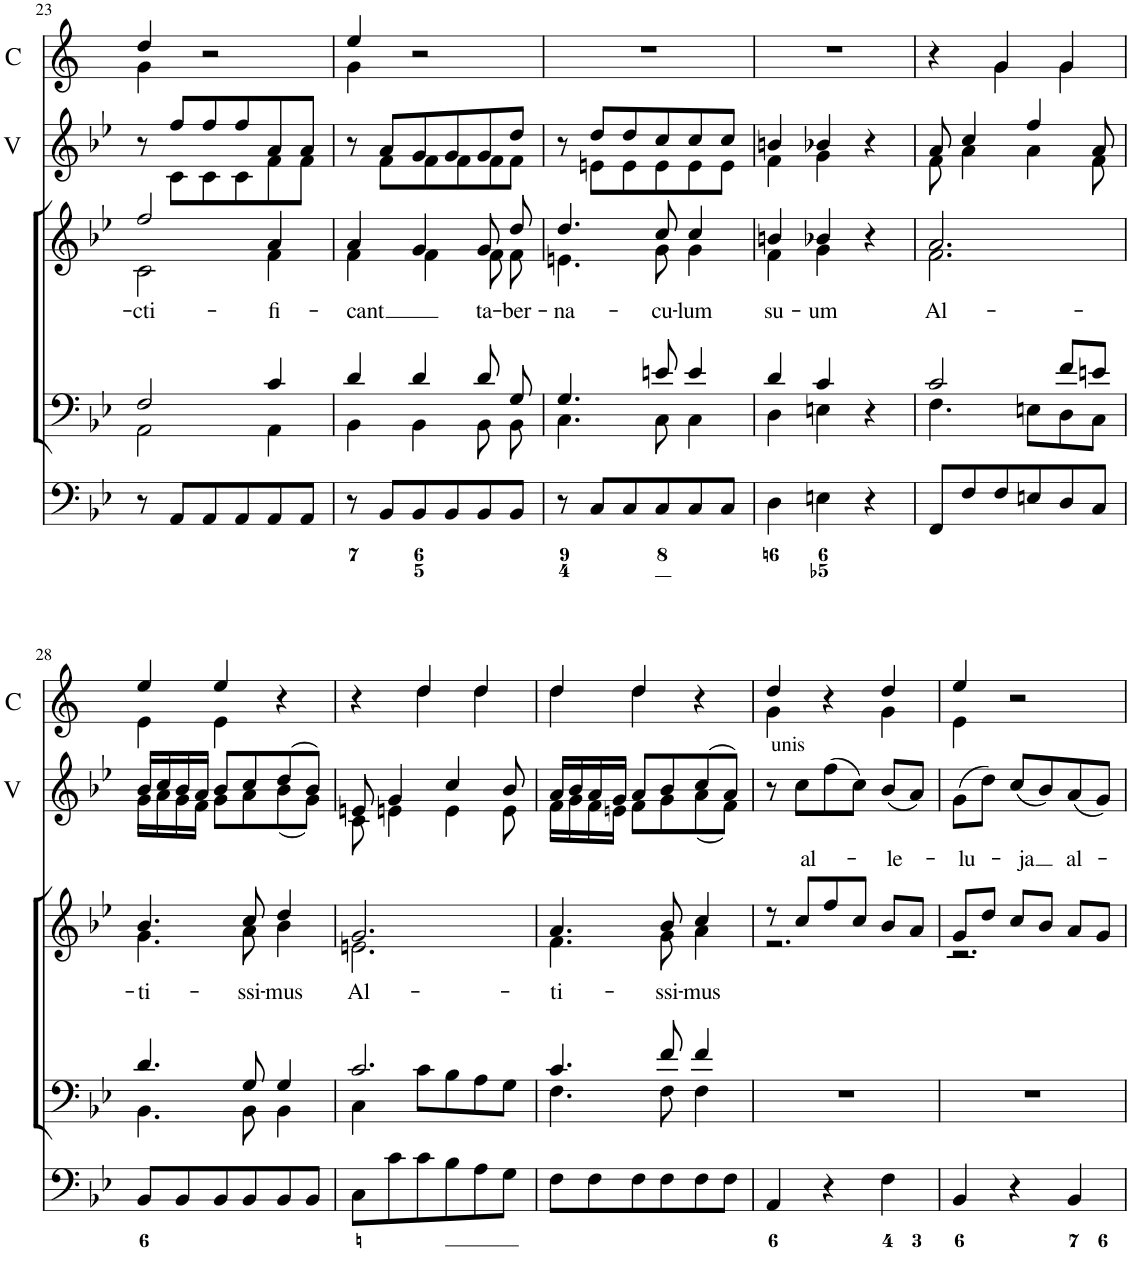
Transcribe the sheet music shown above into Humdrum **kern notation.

**kern	**kern	**kern	**text	**kern	**kern	**kern	**kern
*part7	*part6	*part5	*part5	*part4	*part3	*part2	*part1
*staff7	*staff6	*staff5	*staff5	*staff4	*staff3	*staff2	*staff1
*I"Organ	*I"Voice	*I"Voice	*	*I"Violin	*I"Violin	*I"2 Violini	*I"Clarini in Bb
*	*	*	*	*I'Vln.	*I'Vln.	*I'V	*I'C
!!LO:PB:g=z
*clefF4	*clefF4	*clefG2	*	*clefG2	*clefG2	*clefG2	*clefG2
*	*	*	*	*	*	*	*Trd1c2
*k[b-e-]	*k[b-e-]	*k[b-e-]	*	*k[b-e-]	*k[b-e-]	*k[b-e-]	*k[]
*M3/4	*M3/4	*M3/4	*	*M3/4	*M3/4	*M3/4	*M3/4
=23	=23	=23	=23	=23	=23	=23	=23
*	*^	*^	*	*	*	*	*
!	!	!	!	!	!LO:LY:b	!	!	!	!
*	*	*	*	*	*	*	*	*^	*^
8r	2F/	2AA\	2ff/	2c\	-cti-	8r	8r	8r	8ryy	4dd/	4g\
8AA/L	.	.	.	.	.	8c	8ff	8ff/L	8c\L	.	.
8AA/	.	.	.	.	.	8c/L	8ff\L	8ff/	8c\	2r	2ryy
8AA/	.	.	.	.	.	8c/J	8ff\J	8ff/	8c\	.	.
!	!	!	!	!	!LO:LY:b	!	!	!	!	!	!
8AA/	4c/	4AA\	4a/	4f\	-fi-	8f/L	8a/L	8a/	8f\	.	.
8AA/J	.	.	.	.	.	8f/J	8a/J	8a/J	8f\J	.	.
=24	=24	=24	=24	=24	=24	=24	=24	=24	=24	=24	=24
!	!	!	!	!	!LO:LY:b	!	!	!	!	!	!
8r	4d/	4BB-\	4a/	4f\	-cant	8r	8r	8r	8ryy	4ee/	4g\
8BB-/L	.	.	.	.	.	8f	8a	8a/L	8f\L	.	.
8BB-/	4d/	4BB-\	4g/	4f\	.	8f/L	8g/L	8g/	8f\	2r	2ryy
8BB-/	.	.	.	.	.	8f/J	8g/J	8g/	8f\	.	.
!	!	!	!	!	!LO:LY:b	!	!	!	!	!	!
8BB-/	8d/	8BB-\	8g/	8f\	ta-	8f/L	8g\L	8g/	8f\	.	.
!	!	!	!	!	!LO:LY:b	!	!	!	!	!	!
8BB-/J	8G/	8BB-\	8dd/	8f\	-ber-	8f/J	8dd\J	8dd/J	8f\J	.	.
*	*	*	*	*	*	*	*	*	*	*v	*v
=25	=25	=25	=25	=25	=25	=25	=25	=25	=25	=25
!	!	!	!	!	!LO:LY:b	!	!	!	!	!
8r	4.G/	4.C\	4.dd/	4.en\	-na-	8r	8r	8r	8ryy	2.r
8C/L	.	.	.	.	.	8en	8dd	8dd/L	8en\L	.
8C/	.	.	.	.	.	8e/L	8dd\L	8dd/	8e\	.
!	!	!	!	!	!LO:LY:b	!	!	!	!	!
8C/	8en/	8C\	8cc/	8g\	-cu-	8e/J	8cc\J	8cc/	8e\	.
!	!	!	!	!	!LO:LY:b	!	!	!	!	!
8C/	4e/	4C\	4cc/	4g\	-lum	8e/L	8cc\L	8cc/	8e\	.
8C/J	.	.	.	.	.	8e/J	8cc\J	8cc/J	8e\J	.
=26	=26	=26	=26	=26	=26	=26	=26	=26	=26	=26
!	!	!	!	!	!LO:LY:b	!	!	!	!	!
4D\	4d/	4D\	4bn/	4f\	su-	4f	4bn	4bn/	4f\	2.r
!	!	!	!	!	!LO:LY:b	!	!	!	!	!
4En\	4c/	4En\	4b-X/	4g\	-um	4g	4b-X	4b-X/	4g\	.
4r	4r	4ryy	4r	4ryy	.	4r	4r	4r	4ryy	.
=27	=27	=27	=27	=27	=27	=27	=27	=27	=27	=27
!	!	!	!	!	!LO:LY:b	!	!	!	!	!
*	*	*	*	*	*	*	*	*	*	*^
8FF/L	2c/	4.F\	2.a/	2.f\	Al-	8f	8a	8a/	8f\	4r	4ryy
8F/	.	.	.	.	.	4a	4cc	4cc/	4a\	.	.
8F/	.	.	.	.	.	.	.	.	.	4g/	4g\
8En/	.	8En\L	.	.	.	4a	4ff	4ff/	4a\	.	.
8D/	8f/L	8D\	.	.	.	.	.	.	.	4g/	4g\
8C/J	8en/J	8C\J	.	.	.	8f	8a	8a/	8f\	.	.
!!LO:LB:g=z	!!
=28	=28	=28	=28	=28	=28	=28	=28	=28	=28	=28	=28
!	!	!	!	!	!LO:LY:b	!	!	!	!	!	!
8BB-/L	4.d/	4.BB-\	4.b-/	4.g\	-ti-	16g/LL	16b-/LL	16b-/LL	16g\LL	4ee/	4e\
.	.	.	.	.	.	16a/J	16cc/J	16cc/	16a\	.	.
8BB-/	.	.	.	.	.	16g/L	16b-/L	16b-/	16g\	.	.
.	.	.	.	.	.	16f/JJ	16a/JJ	16a/JJ	16f\JJ	.	.
8BB-/	.	.	.	.	.	8g/L	8b-\L	8b-/L	8g\L	4ee/	4e\
!	!	!	!	!	!LO:LY:b	!	!	!	!	!	!
8BB-/	8G/	8BB-\	8cc/	8a\	-ssi-	8a/J	8cc\J	8cc/	8a\	.	.
!	!	!	!	!	!LO:LY:b	!	!	!	!	!	!
8BB-/	4G/	4BB-\	4dd/	4b-\	-mus	(8b-/L	(8dd\L	(8dd/	(8b-\	4r	4ryy
8BB-/J	.	.	.	.	.	8g/J)	8b-\J)	8b-/J)	8g\J)	.	.
=29	=29	=29	=29	=29	=29	=29	=29	=29	=29	=29	=29
!	!	!	!	!	!LO:LY:b	!	!	!	!	!	!
8C\L	2.c/	4C\	2.g/	2.en\	Al-	8c	8en	8en/	8c\	4r	4ryy
8c\	.	.	.	.	.	4en	4g	4g/	4en\	.	.
8c\	.	8c\L	.	.	.	.	.	.	.	4dd/	4dd\
8B-\	.	8B-\	.	.	.	4e	4cc	4cc/	4e\	.	.
8A\	.	8A\	.	.	.	.	.	.	.	4dd/	4dd\
8G\J	.	8G\J	.	.	.	8e	8b-	8b-/	8e\	.	.
=30	=30	=30	=30	=30	=30	=30	=30	=30	=30	=30	=30
!	!	!	!	!	!LO:LY:b	!	!	!	!	!	!
8F\L	4.c/	4.F\	4.a/	4.f\	-ti-	16f/LL	16a/LL	16a/LL	16f\LL	4dd/	4dd\
.	.	.	.	.	.	16g/J	16b-/J	16b-/	16g\	.	.
8F\	.	.	.	.	.	16f/L	16a/L	16a/	16f\	.	.
.	.	.	.	.	.	16en/JJ	16g/JJ	16g/JJ	16en\JJ	.	.
8F\	.	.	.	.	.	8f/L	8a/L	8a/L	8f\L	4dd/	4dd\
!	!	!	!	!	!LO:LY:b	!	!	!	!	!	!
8F\	8f/	8F\	8b-/	8g\	-ssi-	8g/J	8b-/J	8b-/	8g\	.	.
!	!	!	!	!	!LO:LY:b	!	!	!	!	!	!
8F\	4f/	4F\	4cc/	4a\	-mus	(8a/L	(8cc\L	(8cc/	(8a\	4r	4ryy
8F\J	.	.	.	.	.	8f/J)	8a\J)	8a/J)	8f\J)	.	.
*	*v	*v	*	*	*	*	*	*v	*v	*	*
=31	=31	=31	=31	=31	=31	=31	=31	=31	=31
4AA/	2.r	8r	2.r	.	8r	8r	8r	4dd/	4g\
!	!	!	!	!	!	!	!LO:TX:a:t=unis	!	!
!	!	!	!	!	!	!LO:TX:a:t=unis	!	!	!
!	!	!	!	!	!LO:TX:a:t=unis	!	!	!	!
!	!	!	!	!LO:LY:a	!	!	!	!	!
.	.	8cc/L	.	al-	8cc	8cc	8cc\L	.	.
4r	.	8ff/	.	.	(8ff\L	(8ff\L	(8ff\	4r	4ryy
.	.	8cc/J	.	.	8cc\J)	8cc\J)	8cc\J)	.	.
!	!	!	!	!LO:LY:a	!	!	!	!	!
4F\	.	8b-/L	.	-le-	(8b-/L	(8b-/L	(8b-/L	4dd/	4g\
.	.	8a/J	.	.	8a/J)	8a/J)	8a/J)	.	.
=32	=32	=32	=32	=32	=32	=32	=32	=32	=32
!	!	!	!	!LO:LY:a	!	!	!	!	!
4BB-/	2.r	8g/L	2.r	-lu-	(8g\L	(8g\L	(8g\L	4ee/	4e\
.	.	8dd/J	.	.	8dd\J)	8dd\J)	8dd\J)	.	.
!	!	!	!	!LO:LY:a	!	!	!	!	!
4r	.	8cc/L	.	-ja	(8cc\L	(8cc\L	(8cc/L	2r	2ryy
.	.	8b-/J	.	.	8b-\J)	8b-\J)	8b-/)	.	.
!	!	!	!	!LO:LY:a	!	!	!	!	!
4BB-/	.	8a/L	.	al-	(8a/L	(8a/L	(8a/	.	.
.	.	8g/J	.	.	8g/J)	8g/J)	8g/J)	.	.
*	*	*v	*v	*	*	*	*	*v	*v
=	=	=	=	=	=	=	=
*-	*-	*-	*-	*-	*-	*-	*-
